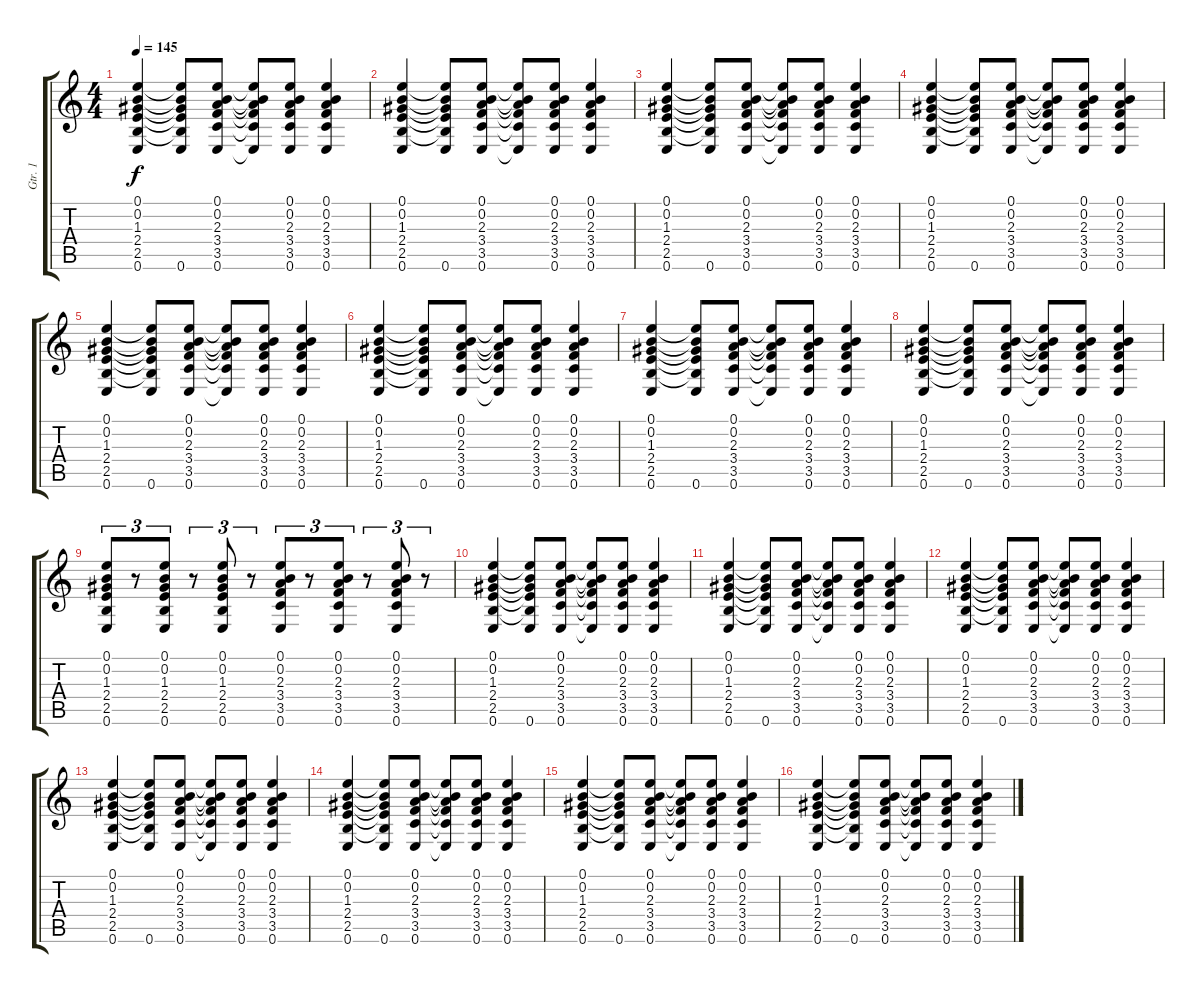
\track ("Gtr. 1" "Gtr. 1") {instrument distortionguitar}
\staff {score tabs}
\tuning (E4 B3 G3 D3 A2 E2) {hide}
\ts (4 4)
\tempo 145
\clef g2
\ks c
(0.1 0.2 1.3 2.4 2.5 0.6).4{dy f} (0.1{t} 0.2{t} 1.3{t} 2.4{t} 2.5{t} 0.6).8 (0.1 0.2 2.3 3.4 3.5 0.6).8 (0.1{t} 0.2{t} 2.3{t} 3.4{t} 3.5{t} 0.6{t}).8 (0.1 0.2 2.3 3.4 3.5 0.6).8 (0.1 0.2 2.3 3.4 3.5 0.6).4 |
(0.1 0.2 1.3 2.4 2.5 0.6).4 (0.1{t} 0.2{t} 1.3{t} 2.4{t} 2.5{t} 0.6).8 (0.1 0.2 2.3 3.4 3.5 0.6).8 (0.1{t} 0.2{t} 2.3{t} 3.4{t} 3.5{t} 0.6{t}).8 (0.1 0.2 2.3 3.4 3.5 0.6).8 (0.1 0.2 2.3 3.4 3.5 0.6).4 |
(0.1 0.2 1.3 2.4 2.5 0.6).4 (0.1{t} 0.2{t} 1.3{t} 2.4{t} 2.5{t} 0.6).8 (0.1 0.2 2.3 3.4 3.5 0.6).8 (0.1{t} 0.2{t} 2.3{t} 3.4{t} 3.5{t} 0.6{t}).8 (0.1 0.2 2.3 3.4 3.5 0.6).8 (0.1 0.2 2.3 3.4 3.5 0.6).4 |
(0.1 0.2 1.3 2.4 2.5 0.6).4 (0.1{t} 0.2{t} 1.3{t} 2.4{t} 2.5{t} 0.6).8 (0.1 0.2 2.3 3.4 3.5 0.6).8 (0.1{t} 0.2{t} 2.3{t} 3.4{t} 3.5{t} 0.6{t}).8 (0.1 0.2 2.3 3.4 3.5 0.6).8 (0.1 0.2 2.3 3.4 3.5 0.6).4 |
(0.1 0.2 1.3 2.4 2.5 0.6).4 (0.1{t} 0.2{t} 1.3{t} 2.4{t} 2.5{t} 0.6).8 (0.1 0.2 2.3 3.4 3.5 0.6).8 (0.1{t} 0.2{t} 2.3{t} 3.4{t} 3.5{t} 0.6{t}).8 (0.1 0.2 2.3 3.4 3.5 0.6).8 (0.1 0.2 2.3 3.4 3.5 0.6).4 |
(0.1 0.2 1.3 2.4 2.5 0.6).4 (0.1{t} 0.2{t} 1.3{t} 2.4{t} 2.5{t} 0.6).8 (0.1 0.2 2.3 3.4 3.5 0.6).8 (0.1{t} 0.2{t} 2.3{t} 3.4{t} 3.5{t} 0.6{t}).8 (0.1 0.2 2.3 3.4 3.5 0.6).8 (0.1 0.2 2.3 3.4 3.5 0.6).4 |
(0.1 0.2 1.3 2.4 2.5 0.6).4 (0.1{t} 0.2{t} 1.3{t} 2.4{t} 2.5{t} 0.6).8 (0.1 0.2 2.3 3.4 3.5 0.6).8 (0.1{t} 0.2{t} 2.3{t} 3.4{t} 3.5{t} 0.6{t}).8 (0.1 0.2 2.3 3.4 3.5 0.6).8 (0.1 0.2 2.3 3.4 3.5 0.6).4 |
(0.1 0.2 1.3 2.4 2.5 0.6).4 (0.1{t} 0.2{t} 1.3{t} 2.4{t} 2.5{t} 0.6).8 (0.1 0.2 2.3 3.4 3.5 0.6).8 (0.1{t} 0.2{t} 2.3{t} 3.4{t} 3.5{t} 0.6{t}).8 (0.1 0.2 2.3 3.4 3.5 0.6).8 (0.1 0.2 2.3 3.4 3.5 0.6).4 |
(0.1 0.2 1.3 2.4 2.5 0.6).8{tu (3 2)} r.8{tu (3 2)} (0.1 0.2 1.3 2.4 2.5 0.6).8{tu (3 2)} r.8{tu (3 2)} (0.1 0.2 1.3 2.4 2.5 0.6).8{tu (3 2)} r.8{tu (3 2)} (0.1 0.2 2.3 3.4 3.5 0.6).8{tu (3 2)} r.8{tu (3 2)} (0.1 0.2 2.3 3.4 3.5 0.6).8{tu (3 2)} r.8{tu (3 2)} (0.1 0.2 2.3 3.4 3.5 0.6).8{tu (3 2)} r.8{tu (3 2)} |
(0.1 0.2 1.3 2.4 2.5 0.6).4 (0.1{t} 0.2{t} 1.3{t} 2.4{t} 2.5{t} 0.6).8 (0.1 0.2 2.3 3.4 3.5 0.6).8 (0.1{t} 0.2{t} 2.3{t} 3.4{t} 3.5{t} 0.6{t}).8 (0.1 0.2 2.3 3.4 3.5 0.6).8 (0.1 0.2 2.3 3.4 3.5 0.6).4 |
(0.1 0.2 1.3 2.4 2.5 0.6).4 (0.1{t} 0.2{t} 1.3{t} 2.4{t} 2.5{t} 0.6).8 (0.1 0.2 2.3 3.4 3.5 0.6).8 (0.1{t} 0.2{t} 2.3{t} 3.4{t} 3.5{t} 0.6{t}).8 (0.1 0.2 2.3 3.4 3.5 0.6).8 (0.1 0.2 2.3 3.4 3.5 0.6).4 |
(0.1 0.2 1.3 2.4 2.5 0.6).4 (0.1{t} 0.2{t} 1.3{t} 2.4{t} 2.5{t} 0.6).8 (0.1 0.2 2.3 3.4 3.5 0.6).8 (0.1{t} 0.2{t} 2.3{t} 3.4{t} 3.5{t} 0.6{t}).8 (0.1 0.2 2.3 3.4 3.5 0.6).8 (0.1 0.2 2.3 3.4 3.5 0.6).4 |
(0.1 0.2 1.3 2.4 2.5 0.6).4 (0.1{t} 0.2{t} 1.3{t} 2.4{t} 2.5{t} 0.6).8 (0.1 0.2 2.3 3.4 3.5 0.6).8 (0.1{t} 0.2{t} 2.3{t} 3.4{t} 3.5{t} 0.6{t}).8 (0.1 0.2 2.3 3.4 3.5 0.6).8 (0.1 0.2 2.3 3.4 3.5 0.6).4 |
(0.1 0.2 1.3 2.4 2.5 0.6).4 (0.1{t} 0.2{t} 1.3{t} 2.4{t} 2.5{t} 0.6).8 (0.1 0.2 2.3 3.4 3.5 0.6).8 (0.1{t} 0.2{t} 2.3{t} 3.4{t} 3.5{t} 0.6{t}).8 (0.1 0.2 2.3 3.4 3.5 0.6).8 (0.1 0.2 2.3 3.4 3.5 0.6).4 |
(0.1 0.2 1.3 2.4 2.5 0.6).4 (0.1{t} 0.2{t} 1.3{t} 2.4{t} 2.5{t} 0.6).8 (0.1 0.2 2.3 3.4 3.5 0.6).8 (0.1{t} 0.2{t} 2.3{t} 3.4{t} 3.5{t} 0.6{t}).8 (0.1 0.2 2.3 3.4 3.5 0.6).8 (0.1 0.2 2.3 3.4 3.5 0.6).4 |
(0.1 0.2 1.3 2.4 2.5 0.6).4 (0.1{t} 0.2{t} 1.3{t} 2.4{t} 2.5{t} 0.6).8 (0.1 0.2 2.3 3.4 3.5 0.6).8 (0.1{t} 0.2{t} 2.3{t} 3.4{t} 3.5{t} 0.6{t}).8 (0.1 0.2 2.3 3.4 3.5 0.6).8 (0.1 0.2 2.3 3.4 3.5 0.6).4
